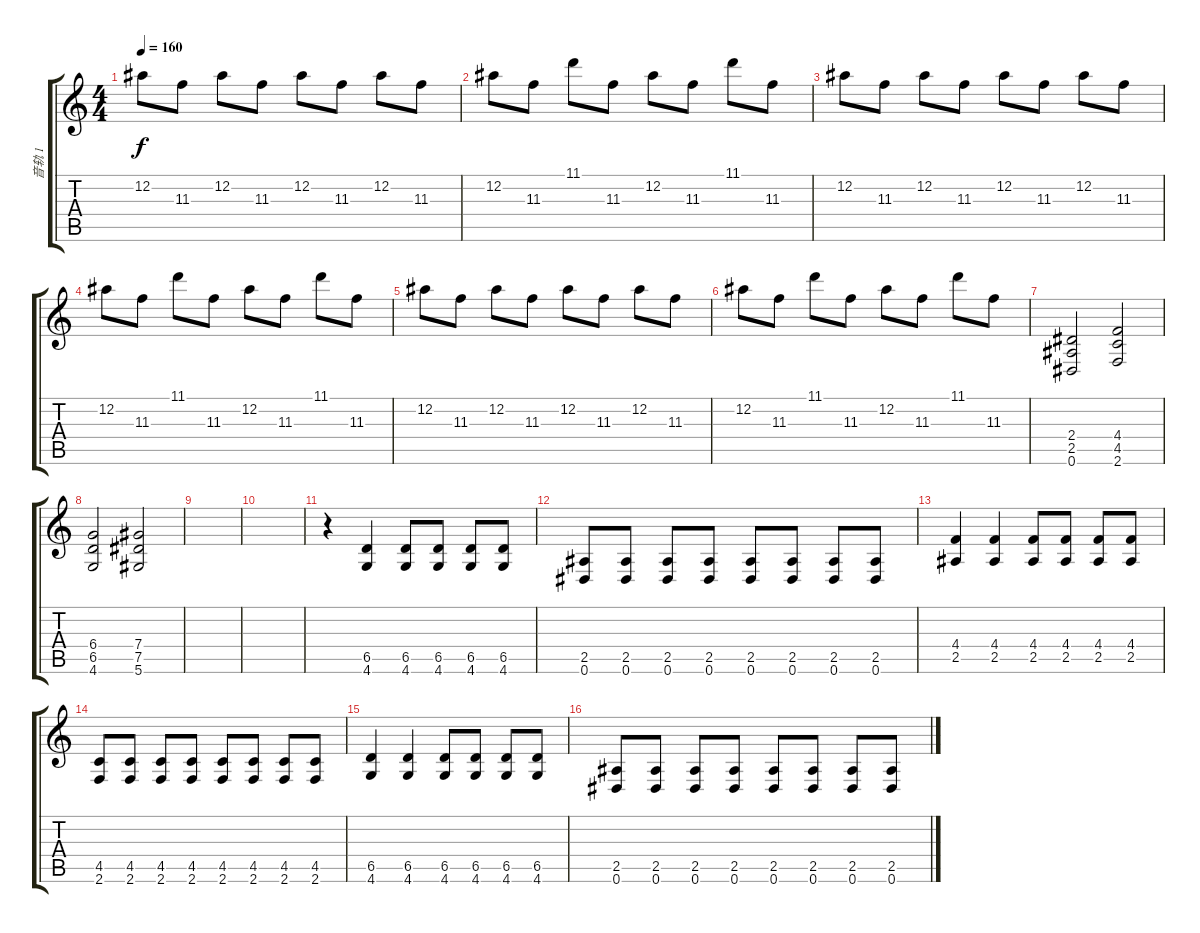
\track ("音轨 1" "音轨 1") {instrument distortionguitar}
\staff {score tabs}
\tuning (Eb4 Bb3 Gb3 Db3 Ab2 Eb2) {hide}
\ts (4 4)
\tempo 160
\clef g2
\ks c
12.2.8{dy f} 11.3.8 12.2.8 11.3.8 12.2.8 11.3.8 12.2.8 11.3.8 |
12.2.8 11.3.8 11.1.8 11.3.8 12.2.8 11.3.8 11.1.8 11.3.8 |
12.2.8 11.3.8 12.2.8 11.3.8 12.2.8 11.3.8 12.2.8 11.3.8 |
12.2.8 11.3.8 11.1.8 11.3.8 12.2.8 11.3.8 11.1.8 11.3.8 |
12.2.8 11.3.8 12.2.8 11.3.8 12.2.8 11.3.8 12.2.8 11.3.8 |
12.2.8 11.3.8 11.1.8 11.3.8 12.2.8 11.3.8 11.1.8 11.3.8 |
(2.4 2.5 0.6).2 (4.4 4.5 2.6).2 |
(6.4 6.5 4.6).2 (7.4 7.5 5.6).2 |
|
|
r.4 (6.5 4.6).4 (6.5 4.6).8 (6.5 4.6).8 (6.5 4.6).8 (6.5 4.6).8 |
(2.5 0.6).8 (2.5 0.6).8 (2.5 0.6).8 (2.5 0.6).8 (2.5 0.6).8 (2.5 0.6).8 (2.5 0.6).8 (2.5 0.6).8 |
(4.4 2.5).4 (4.4 2.5).4 (4.4 2.5).8 (4.4 2.5).8 (4.4 2.5).8 (4.4 2.5).8 |
(4.5 2.6).8 (4.5 2.6).8 (4.5 2.6).8 (4.5 2.6).8 (4.5 2.6).8 (4.5 2.6).8 (4.5 2.6).8 (4.5 2.6).8 |
(6.5 4.6).4 (6.5 4.6).4 (6.5 4.6).8 (6.5 4.6).8 (6.5 4.6).8 (6.5 4.6).8 |
(2.5 0.6).8 (2.5 0.6).8 (2.5 0.6).8 (2.5 0.6).8 (2.5 0.6).8 (2.5 0.6).8 (2.5 0.6).8 (2.5 0.6).8
